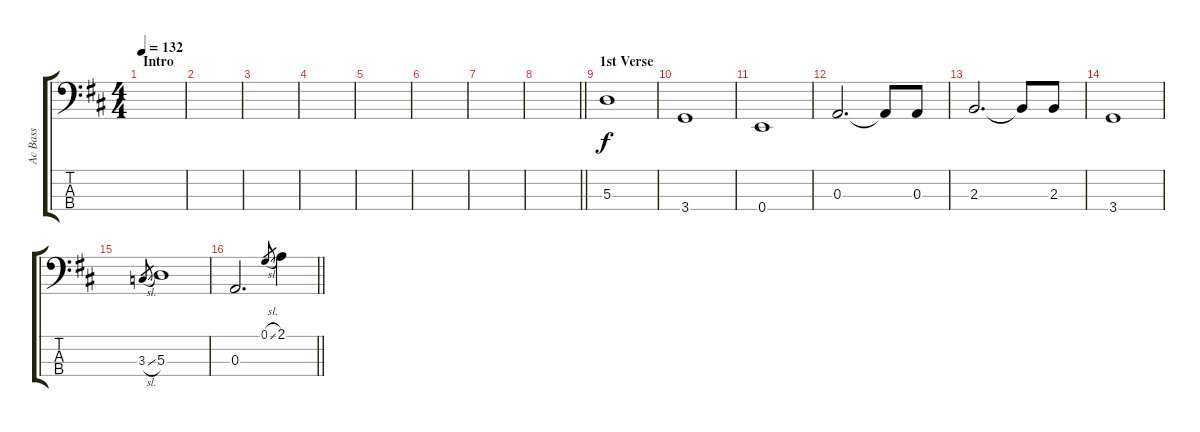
\track ("Ac Bass" "Ac Bass") {instrument acousticbass}
\staff {score tabs}
\tuning (G2 D2 A1 E1) {hide}
\ts (4 4)
\section ("" "Intro")
\tempo 132
\clef f4
\ks d
|
|
|
|
|
|
|
\barLineRight lightlight
|
\section ("" "1st Verse")
5.3.1 |
3.4.1 |
0.4.1 |
0.3.2{d} 0.3{t}.8 0.3.8 |
2.3.2{d} 2.3{t}.8 2.3.8 |
3.4.1 |
3.3{sl}.8{gr} 5.3.1 |
\barLineRight lightlight
0.3.2{d} 0.1{sl}.8{gr} 2.1.4
